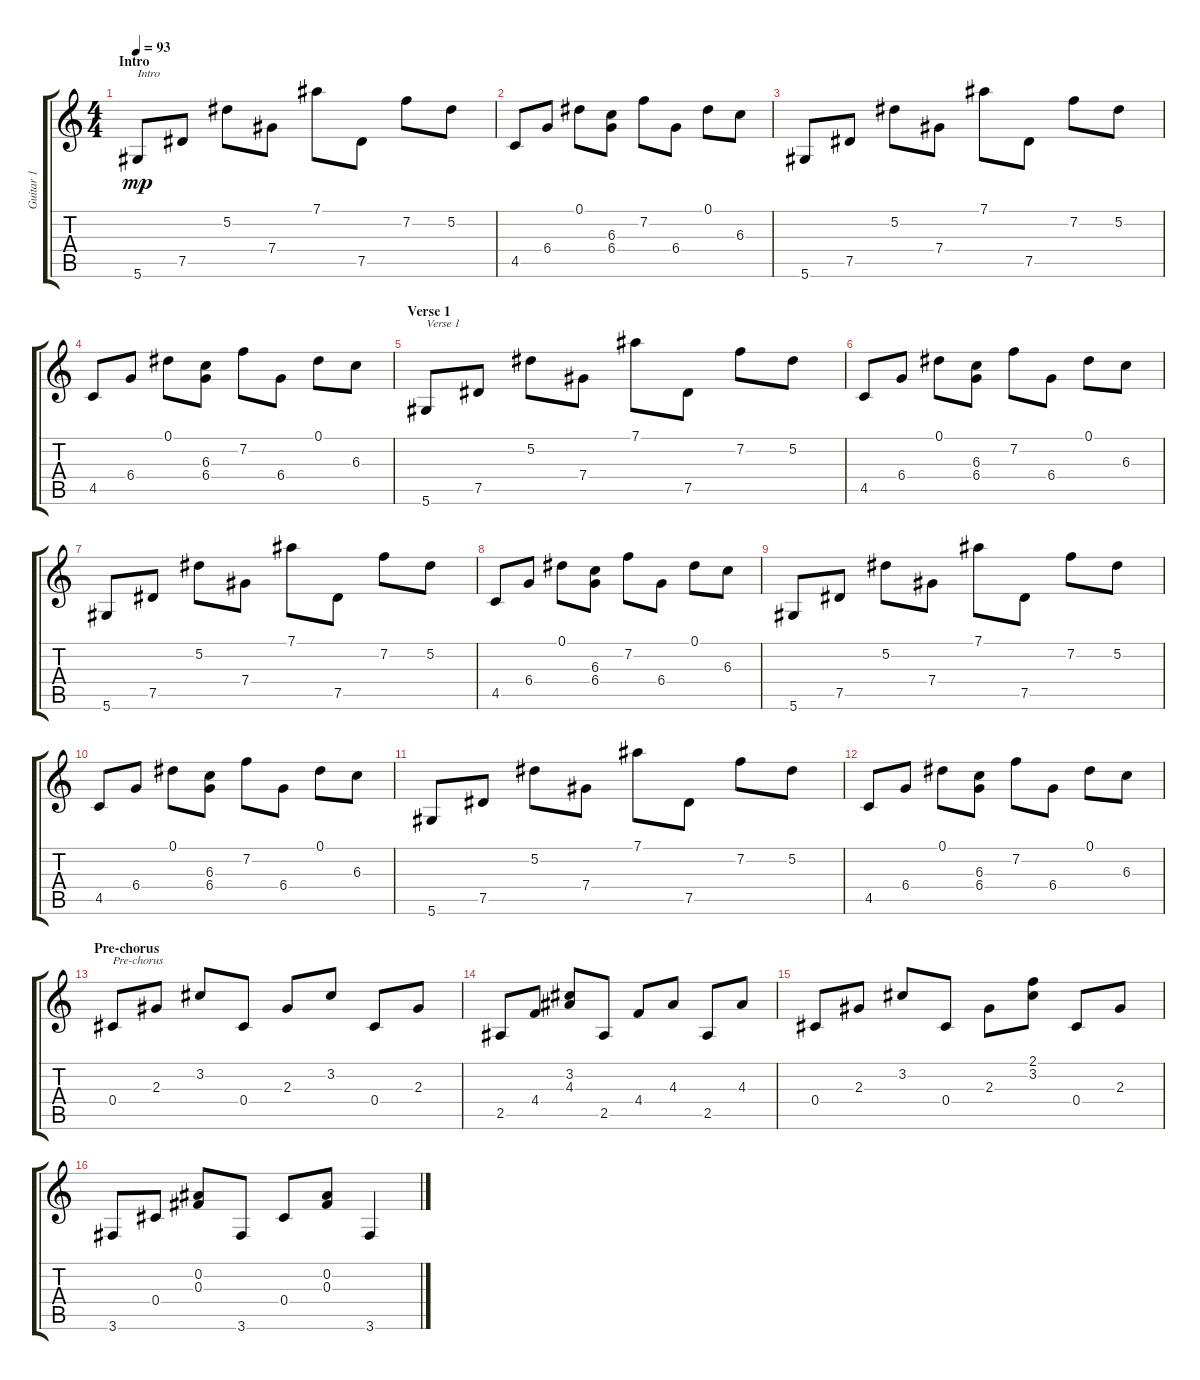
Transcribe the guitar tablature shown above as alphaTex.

\track ("Guitar 1" "Guitar 1") {instrument electricguitarclean}
\staff {score tabs}
\tuning (Eb4 Bb3 Gb3 Db3 Ab2 Eb2) {hide}
\ts (4 4)
\section ("" "Intro")
\tempo 93
\clef g2
\ks c
5.6.8{txt "Intro" dy mp instrument electricguitarclean} 7.5.8 5.2.8 7.4.8 7.1.8 7.5.8 7.2.8 5.2.8 |
4.5.8 6.4.8 0.1.8 (6.3 6.4).8 7.2.8 6.4.8 0.1.8 6.3.8 |
5.6.8 7.5.8 5.2.8 7.4.8 7.1.8 7.5.8 7.2.8 5.2.8 |
4.5.8 6.4.8 0.1.8 (6.3 6.4).8 7.2.8 6.4.8 0.1.8 6.3.8 |
\section ("" "Verse 1")
5.6.8{txt "Verse 1"} 7.5.8 5.2.8 7.4.8 7.1.8 7.5.8 7.2.8 5.2.8 |
4.5.8 6.4.8 0.1.8 (6.3 6.4).8 7.2.8 6.4.8 0.1.8 6.3.8 |
5.6.8 7.5.8 5.2.8 7.4.8 7.1.8 7.5.8 7.2.8 5.2.8 |
4.5.8 6.4.8 0.1.8 (6.3 6.4).8 7.2.8 6.4.8 0.1.8 6.3.8 |
5.6.8 7.5.8 5.2.8 7.4.8 7.1.8 7.5.8 7.2.8 5.2.8 |
4.5.8 6.4.8 0.1.8 (6.3 6.4).8 7.2.8 6.4.8 0.1.8 6.3.8 |
5.6.8 7.5.8 5.2.8 7.4.8 7.1.8 7.5.8 7.2.8 5.2.8 |
4.5.8 6.4.8 0.1.8 (6.3 6.4).8 7.2.8 6.4.8 0.1.8 6.3.8 |
\section ("" "Pre-chorus")
0.4.8{txt "Pre-chorus"} 2.3.8 3.2.8 0.4.8 2.3.8 3.2.8 0.4.8 2.3.8 |
2.5.8 4.4.8 (3.2 4.3).8 2.5.8 4.4.8 4.3.8 2.5.8 4.3.8 |
0.4.8 2.3.8 3.2.8 0.4.8 2.3.8 (2.1 3.2).8 0.4.8 2.3.8 |
3.6.8 0.4.8 (0.2 0.3).8 3.6.8 0.4.8 (0.2 0.3).8 3.6.4
